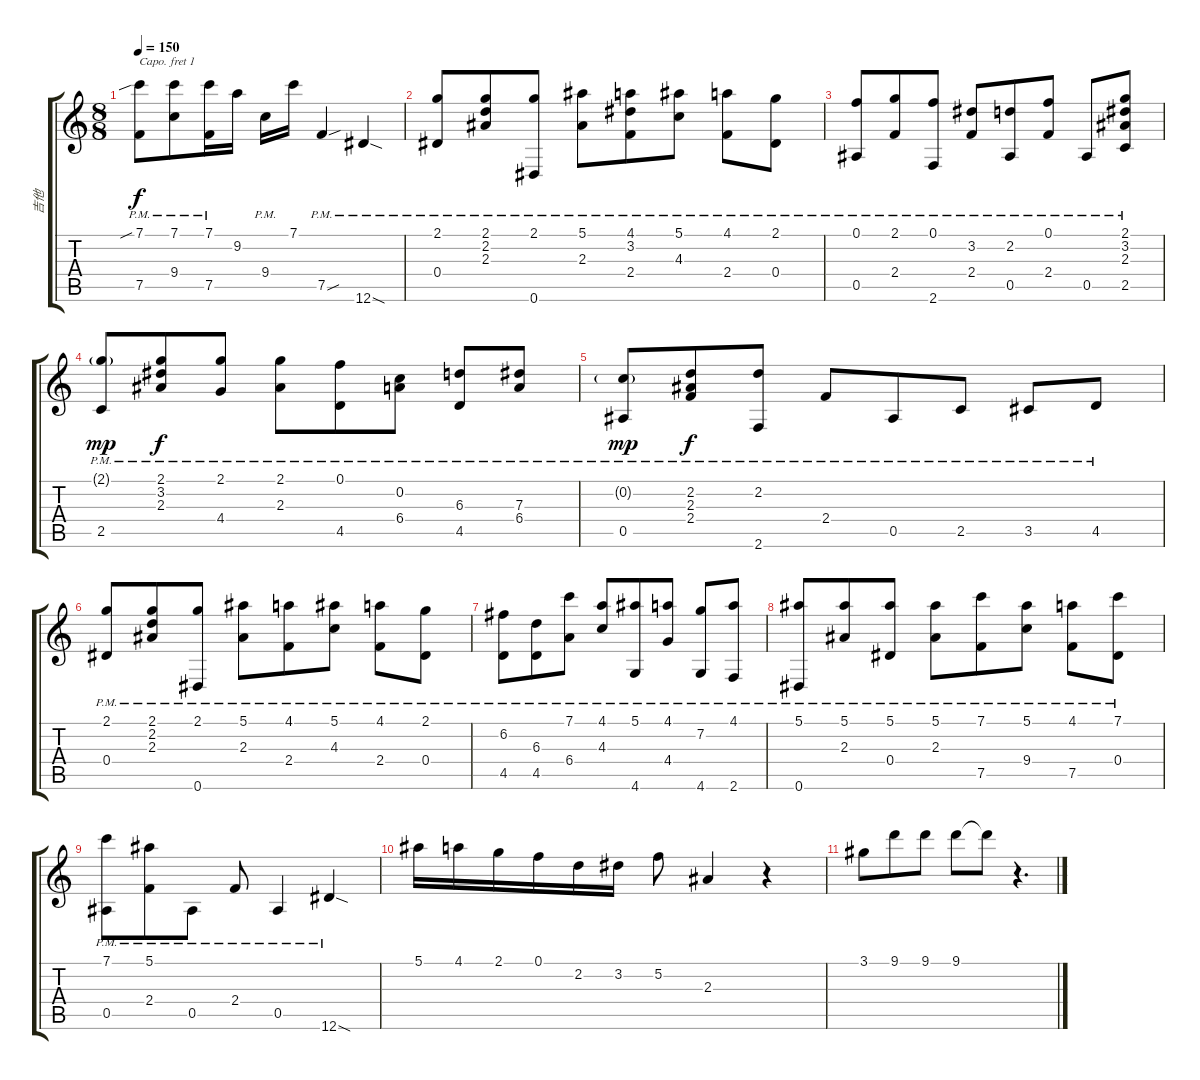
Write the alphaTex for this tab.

\track ("吉他" "吉他") {instrument acousticguitarsteel}
\staff {score tabs}
\capo 1
\tuning (E4 B3 G3 D3 A2 D2) {hide}
\ts (8 8)
\tempo 150
\clef g2
\ks c
(7.1{sib pm} 7.5).8{dy f} (7.1{pm} 9.4).8 (7.1{pm} 7.5).16 9.2.16 9.4{pm}.16 7.1.16 7.5{sou pm}.4 12.6{sod pm}.4 |
(2.1{pm} 0.4).8 (2.1{pm} 2.2 2.3).8 (2.1{pm} 0.6).8 (5.1{pm} 2.3).8 (4.1{pm} 3.2 2.4).8 (5.1{pm} 4.3).8 (4.1{pm} 2.4).8 (2.1{pm} 0.4).8 |
(0.1{pm} 0.5).8 (2.1{pm} 2.4).8 (0.1{pm} 2.6).8 (3.2{pm} 2.4).8 (2.2{pm} 0.5).8 (0.1{pm} 2.4).8 0.5{pm}.8 (2.1 3.2 2.3 2.5{pm}).8 |
(2.1{g} 2.5{pm}).8{dy mp} (2.1 3.2 2.3{pm}).8{dy f} (2.1{pm} 4.4).8 (2.1{pm} 2.3).8 (0.1{pm} 4.5).8 (0.2{pm} 6.4).8 (6.3{pm} 4.5).8 (7.3{pm} 6.4).8 |
(0.2{g pm} 0.5).8{dy mp} (2.2{pm} 2.3 2.4).8{dy f} (2.2{pm} 2.6).8 2.4{pm}.8 0.5{pm}.8 2.5{pm}.8 3.5{pm}.8 4.5{pm}.8 |
(2.1{pm} 0.4).8 (2.1{pm} 2.2 2.3).8 (2.1{pm} 0.6).8 (5.1{pm} 2.3).8 (4.1{pm} 2.4).8 (5.1{pm} 4.3).8 (4.1{pm} 2.4).8 (2.1{pm} 0.4).8 |
(6.2{pm} 4.5).8 (6.3{pm} 4.5).8 (7.1{pm} 6.4).8 (4.1{pm} 4.3).8 (5.1{pm} 4.6).8 (4.1{pm} 4.4).8 (7.2{pm} 4.6).8 (4.1{pm} 2.6).8 |
(5.1{pm} 0.6).8 (5.1{pm} 2.3).8 (5.1{pm} 0.4).8 (5.1{pm} 2.3).8 (7.1{pm} 7.5).8 (5.1{pm} 9.4).8 (4.1{pm} 7.5).8 (7.1{pm} 0.4).8 |
(7.1{pm} 0.5).8 (5.1{pm} 2.4).8 0.5{pm}.8 2.4{pm}.8 0.5{pm}.4 12.6{sod pm}.4 |
5.1.16 4.1.16 2.1.16 0.1.16 2.2.16 3.2.16 5.2.8 2.3.4 r.4 |
3.1.8 9.1.8 9.1.8 9.1.8 9.1{t}.8 r.4{d}
